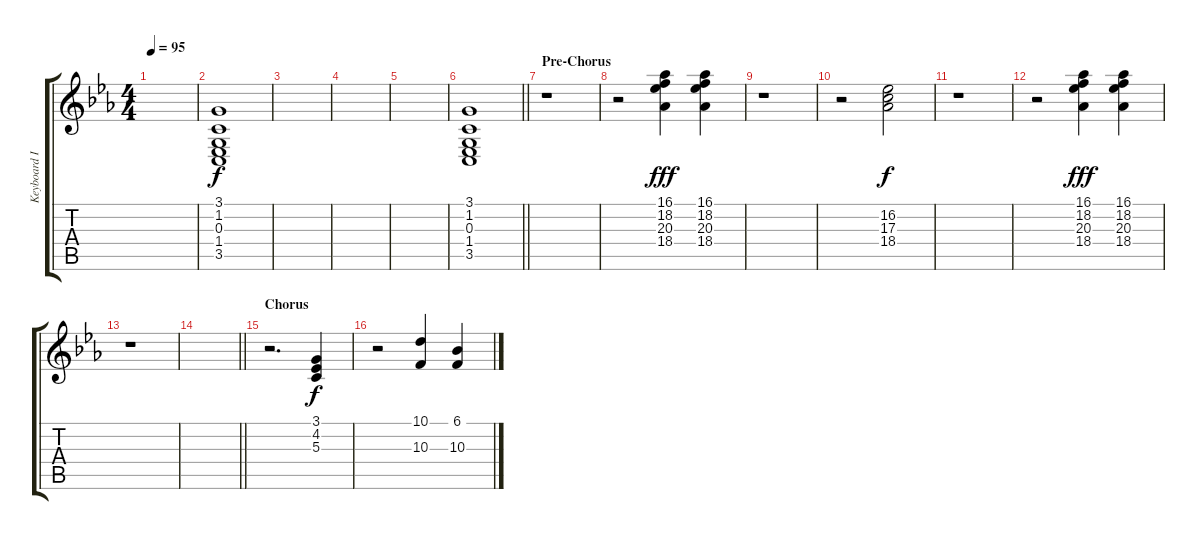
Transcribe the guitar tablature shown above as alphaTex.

\track ("Keyboard II" "Keyboard I") {instrument acousticgrandpiano}
\staff {score tabs}
\tuning (E4 B3 G3 D3 A2 E2) {hide}
\ts (4 4)
\tempo 95
\clef g2
\ks eb
|
(3.1 1.2 0.3 1.4 3.5).1 |
|
|
|
\barLineRight lightlight
(3.1 1.2 0.3 1.4 3.5).1 |
\section ("" "Pre-Chorus")
r.1 |
r.2 (16.1 18.2 20.3 18.4).4{dy fff} (16.1 18.2 20.3 18.4).4 |
r.1 |
r.2 (16.2 17.3 18.4).2{dy f} |
r.1 |
r.2 (16.1 18.2 20.3 18.4).4{dy fff} (16.1 18.2 20.3 18.4).4 |
r.1 |
\barLineRight lightlight
|
\section ("" "Chorus")
r.2{d} (3.1 4.2 5.3).4{dy f} |
r.2 (10.1 10.3).4 (6.1 10.3).4
